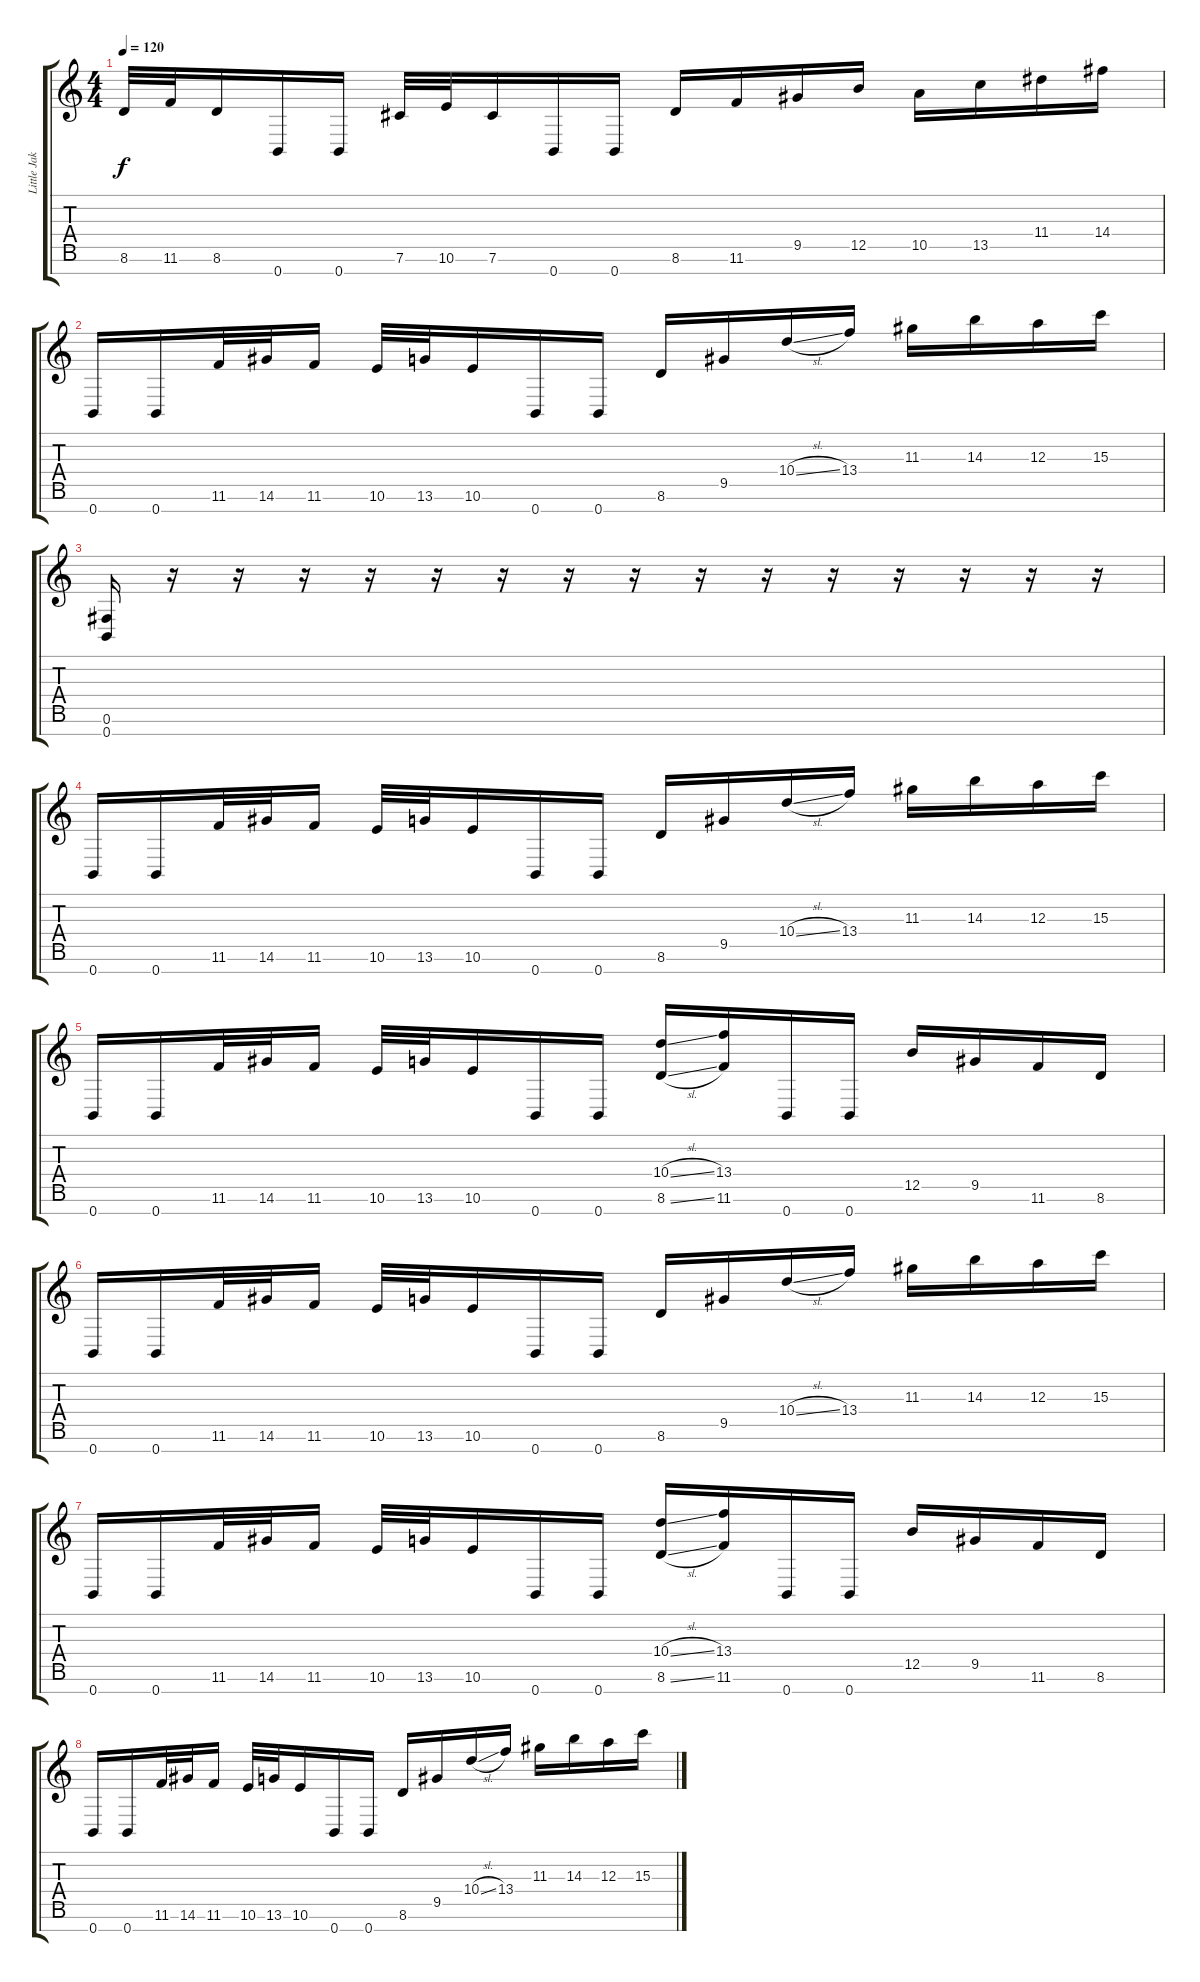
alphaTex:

\track ("Little Jake" "Little Jak") {instrument distortionguitar}
\staff {score tabs}
\tuning (Gb4 Db4 A3 E3 B2 Gb2 B1) {hide}
\ts (4 4)
\tempo 120
\clef g2
\ks c
8.6.32{dy f} 11.6.32 8.6.16 0.7.16 0.7.16 7.6.32 10.6.32 7.6.16 0.7.16 0.7.16 8.6.16 11.6.16 9.5.16 12.5.16 10.5.16 13.5.16 11.4.16 14.4.16 |
0.7.16 0.7.16 11.6.32 14.6.32 11.6.16 10.6.32 13.6.32 10.6.16 0.7.16 0.7.16 8.6.16 9.5.16 10.4{sl}.16 13.4.16 11.3.16 14.3.16 12.3.16 15.3.16 |
(0.6 0.7).16 r.16 r.16 r.16 r.16 r.16 r.16 r.16 r.16 r.16 r.16 r.16 r.16 r.16 r.16 r.16 |
0.7.16 0.7.16 11.6.32 14.6.32 11.6.16 10.6.32 13.6.32 10.6.16 0.7.16 0.7.16 8.6.16 9.5.16 10.4{sl}.16 13.4.16 11.3.16 14.3.16 12.3.16 15.3.16 |
0.7.16 0.7.16 11.6.32 14.6.32 11.6.16 10.6.32 13.6.32 10.6.16 0.7.16 0.7.16 (10.4{sl} 8.6{sl}).16 (13.4 11.6).16 0.7.16 0.7.16 12.5.16 9.5.16 11.6.16 8.6.16 |
0.7.16 0.7.16 11.6.32 14.6.32 11.6.16 10.6.32 13.6.32 10.6.16 0.7.16 0.7.16 8.6.16 9.5.16 10.4{sl}.16 13.4.16 11.3.16 14.3.16 12.3.16 15.3.16 |
0.7.16 0.7.16 11.6.32 14.6.32 11.6.16 10.6.32 13.6.32 10.6.16 0.7.16 0.7.16 (10.4{sl} 8.6{sl}).16 (13.4 11.6).16 0.7.16 0.7.16 12.5.16 9.5.16 11.6.16 8.6.16 |
0.7.16 0.7.16 11.6.32 14.6.32 11.6.16 10.6.32 13.6.32 10.6.16 0.7.16 0.7.16 8.6.16 9.5.16 10.4{sl}.16 13.4.16 11.3.16 14.3.16 12.3.16 15.3.16
